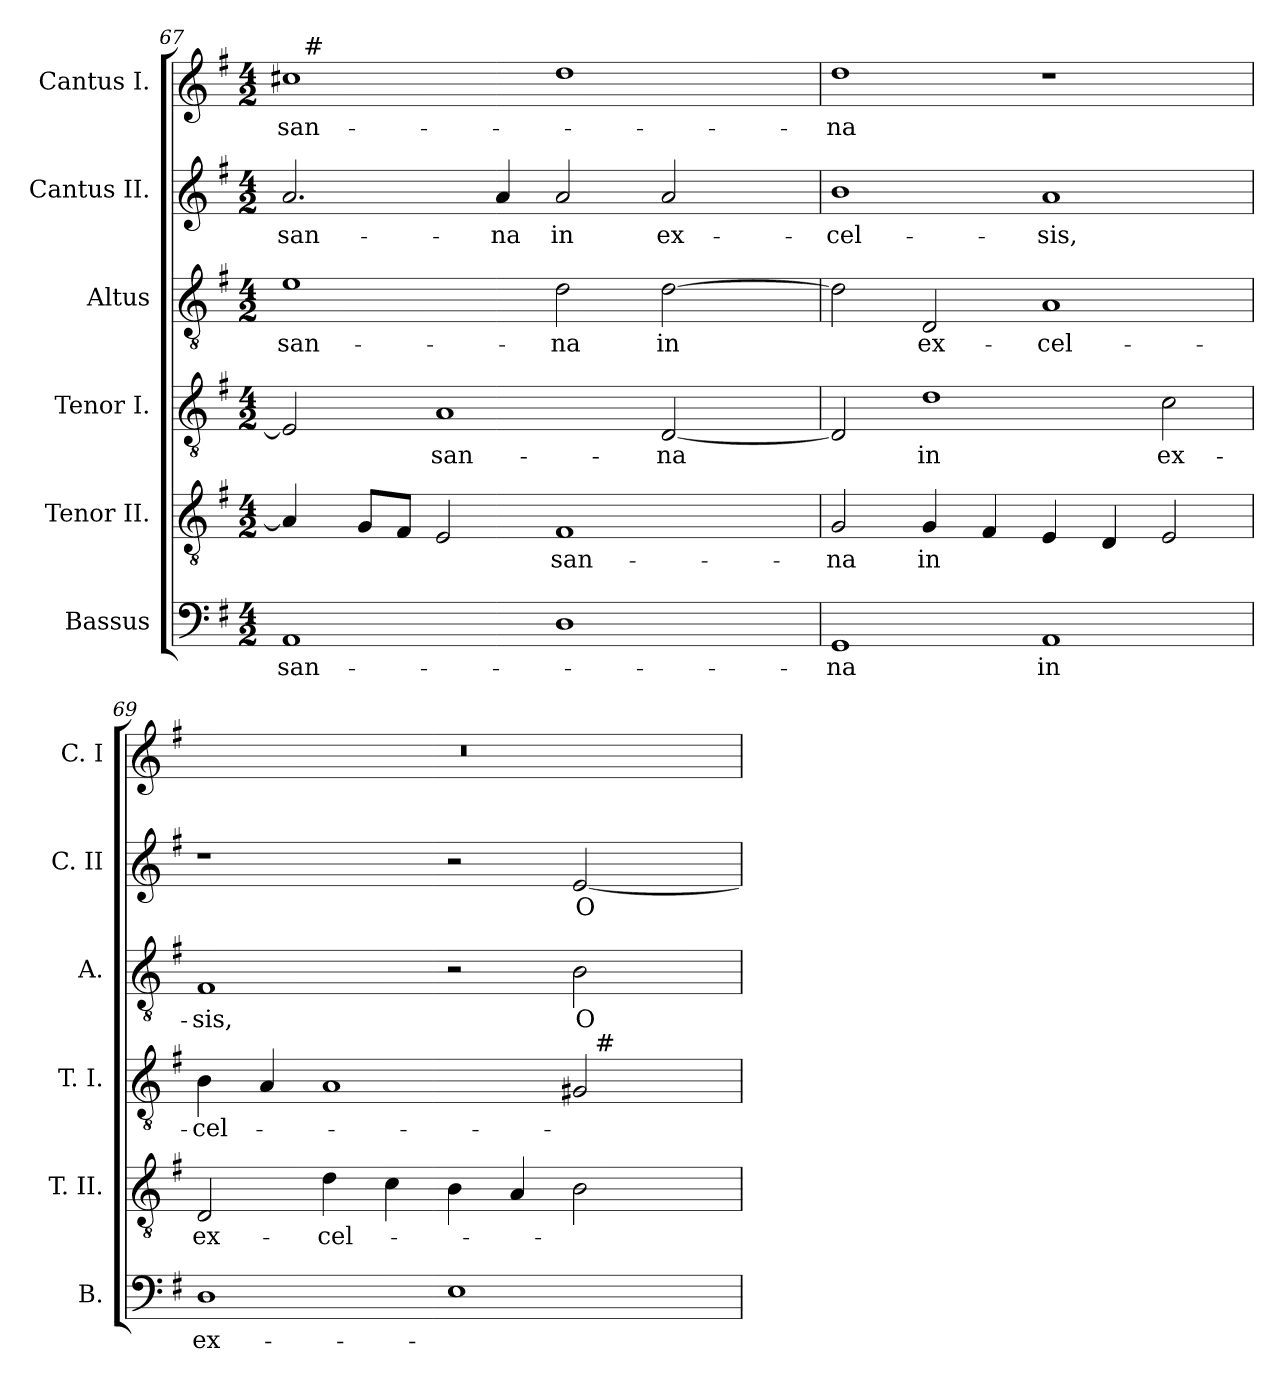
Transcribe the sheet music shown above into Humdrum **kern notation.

**kern	**text	**kern	**text	**kern	**text	**kern	**text	**kern	**text	**kern	**text
*part6	*part6	*part5	*part5	*part4	*part4	*part3	*part3	*part2	*part2	*part1	*part1
*staff6	*staff6	*staff5	*staff5	*staff4	*staff4	*staff3	*staff3	*staff2	*staff2	*staff1	*staff1
*I"Bassus	*	*I"Tenor II.	*	*I"Tenor I.	*	*I"Altus	*	*I"Cantus II.	*	*I"Cantus I.	*
*I'B.	*	*I'T. II.	*	*I'T. I.	*	*I'A.	*	*I'C. II	*	*I'C. I	*
!!LO:LB:g=z
*clefF4	*	*clefGv2	*	*clefGv2	*	*clefGv2	*	*clefG2	*	*clefG2	*
*	*	*ITrd7c12	*	*ITrd7c12	*	*ITrd7c12	*	*	*	*	*
*k[f#]	*	*k[f#]	*	*k[f#]	*	*k[f#]	*	*k[f#]	*	*k[f#]	*
*G:	*	*G:	*	*G:	*	*G:	*	*G:	*	*G:	*
*M4/2	*	*M4/2	*	*M4/2	*	*M4/2	*	*M4/2	*	*M4/2	*
=67	=67	=67	=67	=67	=67	=67	=67	=67	=67	=67	=67
!	!LO:LY:b:color=#000000	!	!	!	!	!	!	!	!	!	!
!	!	!	!	!	!	!	!LO:LY:b:color=#000000	!	!	!	!
!	!	!	!	!	!	!	!	!	!LO:LY:b:color=#000000	!	!
!	!	!	!	!	!	!	!	!	!	!	!LO:LY:b:color=#000000
*	*	*	*	*	*	*	*	*	*	*^	*
1AAi	-san-	4AAi/]	.	2EEi/]	.	1Ei	-san-	2.ai/	-san-	1cc#i	32ryy	-san-
.	.	.	.	.	.	.	.	.	.	.	256ryy	.
!	!	!	!	!	!	!	!	!	!	!	!LO:TX:a:t=#	!
.	.	.	.	.	.	.	.	.	.	.	1ryy	.
.	.	8GGi/L	.	.	.	.	.	.	.	.	.	.
.	.	8FF#i/J	.	.	.	.	.	.	.	.	.	.
!	!	!	!	!	!LO:LY:b:color=#000000	!	!	!	!	!	!	!
.	.	2EEi/	.	1AAi	-san-	.	.	.	.	.	.	.
!	!	!	!	!	!	!	!	!	!LO:LY:b:color=#000000	!	!	!
.	.	.	.	.	.	.	.	4ai/	-na	.	.	.
!	!	!	!LO:LY:b:color=#000000	!	!	!	!	!	!	!	!	!
!	!	!	!	!	!	!	!LO:LY:b:color=#000000	!	!	!	!	!
!	!	!	!	!	!	!	!	!	!LO:LY:b:color=#000000	!	!	!
1Di	.	1FF#i	-san-	.	.	2Di\	-na	2ai/	in	1ddi	.	.
.	.	.	.	.	.	.	.	.	.	.	2ryy	.
!	!	!	!	!	!LO:LY:b:color=#000000	!	!	!	!	!	!	!
!	!	!	!	!	!	!	!LO:LY:b:color=#000000	!	!	!	!	!
!	!	!	!	!	!	!	!	!	!LO:LY:b:color=#000000	!	!	!
.	.	.	.	[2DDi/	-na	[2Di\	in	2ai/	ex-	.	.	.
.	.	.	.	.	.	.	.	.	.	.	4ryy	.
.	.	.	.	.	.	.	.	.	.	.	8ryy	.
.	.	.	.	.	.	.	.	.	.	.	16ryy	.
.	.	.	.	.	.	.	.	.	.	.	64..ryy	.
*	*	*	*	*	*	*	*	*	*	*v	*v	*
=68	=68	=68	=68	=68	=68	=68	=68	=68	=68	=68	=68
*	*	*	*	*	*	*	*	*	*	*^	*
!	!LO:LY:b:color=#000000	!	!	!	!	!	!	!	!	!	!	!
*	*	*	*	*	*	*	*	*	*	*v	*v	*
*	*	*	*	*	*	*	*	*	*	*^	*
!	!	!	!LO:LY:b:color=#000000	!	!	!	!	!	!	!	!	!
*	*	*	*	*	*	*	*	*	*	*v	*v	*
*	*	*	*	*	*	*	*	*	*	*^	*
!	!	!	!	!	!	!	!	!	!LO:LY:b:color=#000000	!	!	!
*	*	*	*	*	*	*	*	*	*	*v	*v	*
*	*	*	*	*	*	*	*	*	*	*^	*
!	!	!	!	!	!	!	!	!	!	!	!	!LO:LY:b:color=#000000
*	*	*	*	*	*	*	*	*	*	*v	*v	*
1GGi	-na	2GGi/	-na	2DDi/]	.	2Di\]	.	1bi	-cel-	1ddi	-na
!	!	!	!LO:LY:b:color=#000000	!	!	!	!	!	!	!	!
!	!	!	!	!	!LO:LY:b:color=#000000	!	!	!	!	!	!
!	!	!	!	!	!	!	!LO:LY:b:color=#000000	!	!	!	!
.	.	4GGi/	in	1Di	in	2DDi/	ex-	.	.	.	.
.	.	4FF#i/	.	.	.	.	.	.	.	.	.
!	!LO:LY:b:color=#000000	!	!	!	!	!	!	!	!	!	!
!	!	!	!	!	!	!	!LO:LY:b:color=#000000	!	!	!	!
!	!	!	!	!	!	!	!	!	!LO:LY:b:color=#000000	!	!
1AAi	in	4EEi/	.	.	.	1AAi	-cel-	1ai	-sis,	1r	.
.	.	4DDi/	.	.	.	.	.	.	.	.	.
!	!	!	!	!	!LO:LY:b:color=#000000	!	!	!	!	!	!
.	.	2EEi/	.	2Ci\	ex-	.	.	.	.	.	.
=69	=69	=69	=69	=69	=69	=69	=69	=69	=69	=69	=69
!	!LO:LY:b:color=#000000	!	!	!	!	!	!	!	!	!	!
!	!	!	!LO:LY:b:color=#000000	!	!	!	!	!	!	!	!
!	!	!	!	!	!LO:LY:b:color=#000000	!	!	!	!	!	!
!	!	!	!	!	!	!	!LO:LY:b:color=#000000	!	!	!LO:N:vis=1	!
*	*	*	*	*^	*	*	*	*	*	*	*
1Di	ex-	2DDi/	ex-	4BBi\	1ryy	-cel-	1FF#i	-sis,	1r	.	0r	.
.	.	.	.	4AAi/	.	.	.	.	.	.	.	.
!	!	!	!LO:LY:b:color=#000000	!	!	!	!	!	!	!	!	!
.	.	4Di\	-cel-	1AAi	.	.	.	.	.	.	.	.
.	.	4Ci\	.	.	.	.	.	.	.	.	.	.
1Ei	.	4BBi\	.	.	2ryy	.	2r	.	2r	.	.	.
.	.	4AAi/	.	.	.	.	.	.	.	.	.	.
!	!	!	!	!	!	!	!	!LO:LY:b:color=#000000	!	!	!	!
!	!	!	!	!	!	!	!	!	!	!LO:LY:b:color=#000000	!	!
.	.	2BBi\	.	2GG#i/	32ryy	.	2BBi\	O-	[2ei/	O-	.	.
.	.	.	.	.	256ryy	.	.	.	.	.	.	.
!	!	!	!	!	!LO:TX:a:t=#	!	!	!	!	!	!	!
.	.	.	.	.	4ryy	.	.	.	.	.	.	.
.	.	.	.	.	8ryy	.	.	.	.	.	.	.
.	.	.	.	.	16ryy	.	.	.	.	.	.	.
.	.	.	.	.	64..ryy	.	.	.	.	.	.	.
*	*	*	*	*v	*v	*	*	*	*	*	*	*
=	=	=	=	=	=	=	=	=	=	=	=
*-	*-	*-	*-	*-	*-	*-	*-	*-	*-	*-	*-
